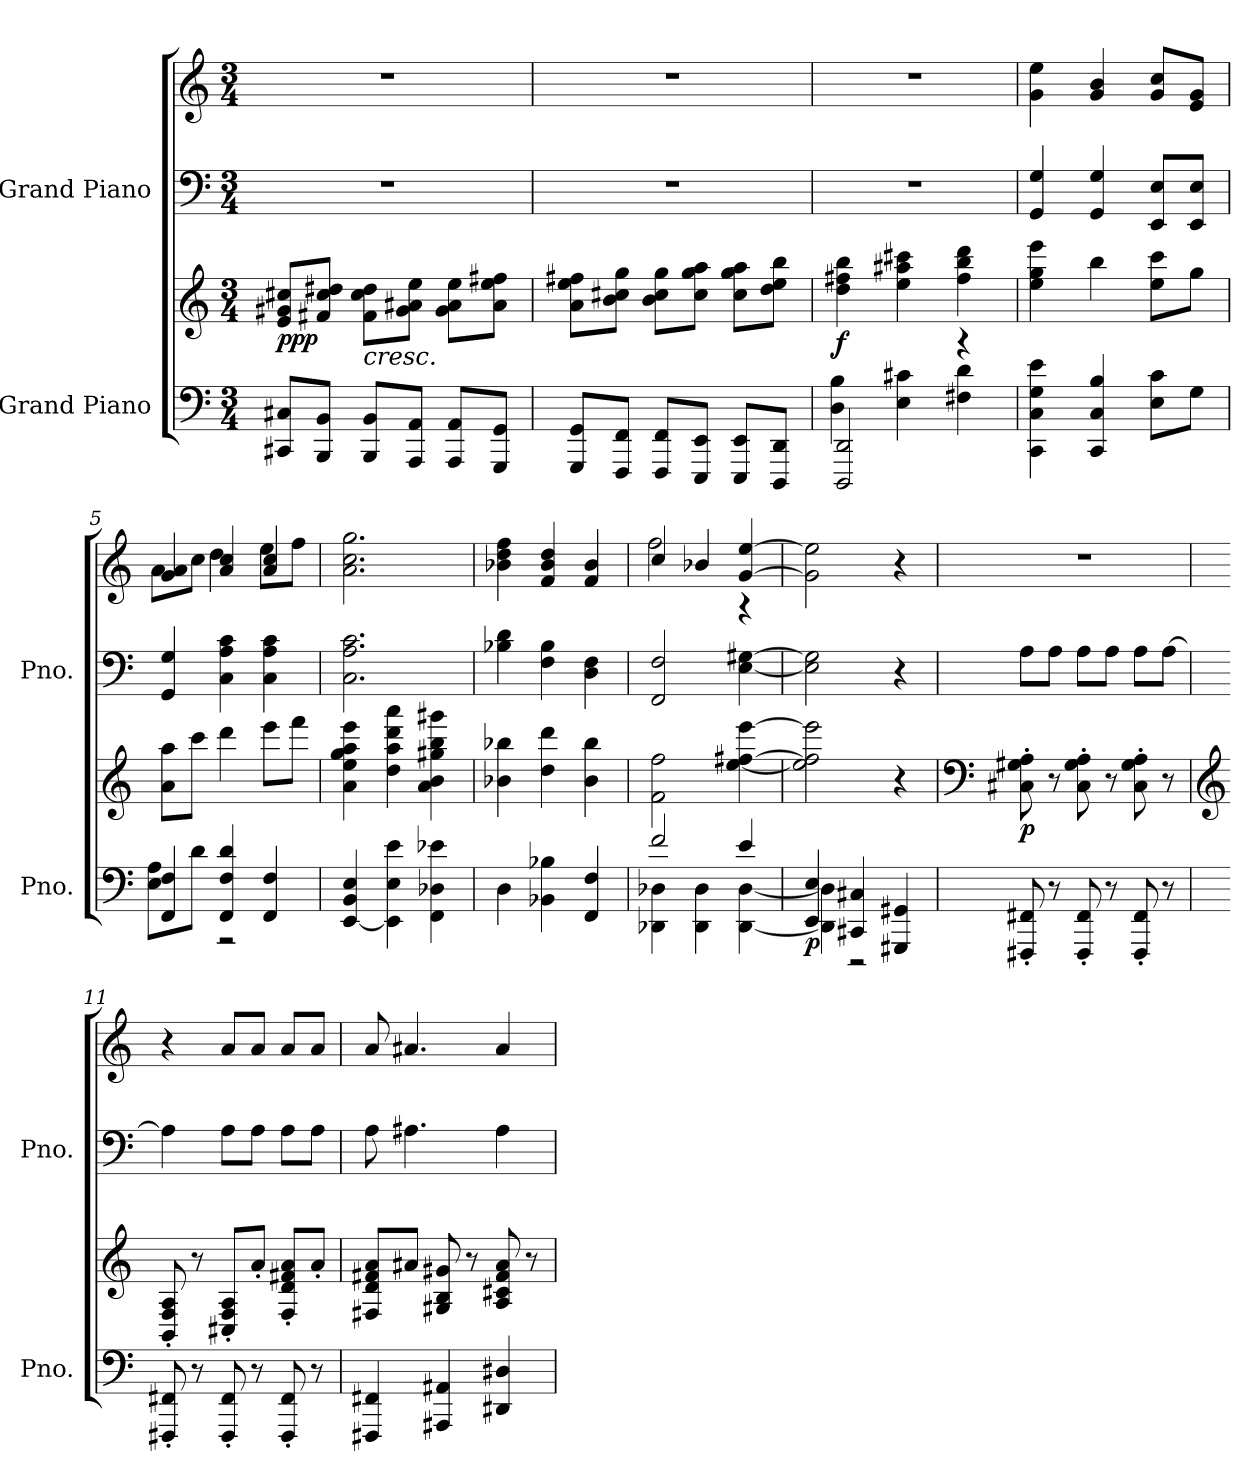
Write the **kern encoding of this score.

**kern	**kern	**dynam	**kern	**kern
*part2	*part2	*part2	*part1	*part1
*staff4	*staff3	*staff3/4	*staff2	*staff1
*I"Grand Piano	*	*	*I"Grand Piano	*
*I'Pno.	*	*	*I'Pno.	*
*clefF4	*clefG2	*	*clefF4	*clefG2
*k[]	*k[]	*	*k[]	*k[]
*M3/4	*M3/4	*	*M3/4	*M3/4
*MM80	*MM80	*	*MM80	*MM80
=1	=1	=1	=1	=1
!	!	!LO:DY:b	!	!
8CC#X/ 8C#X/L	8e/ 8g#X/ 8cc#X/L	ppp	2.r	2.r
8BBB/ 8BB/J	8f#X/ 8cc#/ 8dd#X/J	.	.	.
!	!LO:TX:b:i:t=cresc.	!	!	!
8BBB/ 8BB/L	8f#\ 8cc#\ 8dd#\L	.	.	.
8AAA/ 8AA/J	8g#\ 8a#X\ 8ee\J	.	.	.
8AAA/ 8AA/L	8g#\ 8a#\ 8ee\L	.	.	.
8GGG/ 8GG/J	8a#\ 8ee\ 8ff#X\J	.	.	.
=2	=2	=2	=2	=2
*	*	*	*	*MM70
8GGG/ 8GG/L	8a\ 8ee\ 8ff#X\L	.	2.r	2.r
8FFF/ 8FF/J	8b\ 8cc#X\ 8gg\J	.	.	.
8FFF/ 8FF/L	8b\ 8cc#\ 8gg\L	.	.	.
8EEE/ 8EE/J	8cc#\ 8gg\ 8aa\J	.	.	.
8EEE/ 8EE/L	8cc#\ 8gg\ 8aa\L	.	.	.
8DDD/ 8DD/J	8dd\ 8ee\ 8bb\J	.	.	.
=3	=3	=3	=3	=3
*	*	*	*	*MM65
*^	*	*	*	*
!	!	!	!LO:DY:b	!	!
2DDD/ 2DD/	4D\ 4B\	4dd\ 4ff#X\ 4bb\	f	2.r	2.r
.	4E\ 4c#X\	4ee\ 4aa#X\ 4ccc#X\	.	.	.
4r	4F#X\ 4d\	4ff#\ 4bb\ 4ddd\	.	.	.
*v	*v	*	*	*	*
=4	=4	=4	=4	=4
*	*	*	*	*MM60
4CC\ 4C\ 4G\ 4e\	4ee\ 4gg\ 4eee\	.	4GG/ 4G/	4g\ 4ee\
4CC/ 4C/ 4B/	4bb\	.	4GG/ 4G/	4g/ 4b/
8E\ 8c\L	8ee\ 8ccc\L	.	8EE/ 8E/L	8g/ 8cc/L
8G\J	8gg\J	.	8EE/ 8E/J	8e/ 8g/J
!!LO:LB:g=z
=5	=5	=5	=5	=5
*^	*	*	*	*^
4FF/ 4F/	8E\ 8A\L	8a\ 8aa\L	.	4GG/ 4G/	4g/ 4a/	8a\L
.	8d\J	8ccc\J	.	.	.	8cc\J
4FF/ 4F/ 4d/	2r	4ddd\	.	4C\ 4A\ 4c\	4a/ 4cc/	4dd\
4FF/ 4F/	.	8eee\L	.	4C\ 4A\ 4c\	4a/ 4cc/	8ee\L
.	.	8fff\J	.	.	.	8ff\J
*v	*v	*	*	*	*v	*v
=6	=6	=6	=6	=6
[4EE/ 4BB/ 4E/	4a\ 4ee\ 4gg\ 4aa\ 4eee\	.	2.C\ 2.A\ 2.c\	2.a\ 2.cc\ 2.gg\
4EE\] 4E\ 4e\	4dd\ 4aa\ 4ddd\ 4aaa\	.	.	.
4FF\ 4D-X\ 4e-X\	4a\ 4b\ 4gg#X\ 4bb\ 4ggg#X\	.	.	.
=7	=7	=7	=7	=7
4D\	4b-X\ 4bb-X\	.	4B-X\ 4d\	4b-X\ 4dd\ 4ff\
4BB-X\ 4B-X\	4dd\ 4ddd\	.	4F\ 4B-\	4f/ 4b-/ 4dd/
4FF/ 4F/	4b-\ 4bb-\	.	4D\ 4F\	4f/ 4b-/
=8	=8	=8	=8	=8
*^	*	*	*	*^
2f/	4DD-X\ 4D-X\	2f\ 2ff\	.	2FF/ 2F/	4cc/	2ff\
.	4DD-\ 4D-\	.	.	.	4b-X/	.
4e/	[4DD-\ [4D-\	[4ee\ [4ff#X\ [4eee\	.	[4E\ [4G#X\	[4g/ [4ee/	4r
=9	=9	=9	=9	=9	=9	=9
!	!	!	!LO:DY:b=2	!	!	!
*	*	*	*	*	*v	*v
4EE/ 4E/	4DD-\] 4D-\]	2ee\] 2ff#\] 2eee\]	p	2E\] 2G#\]	2g\] 2ee\]
4CC#X/ 4C#X/	2r	.	.	.	.
4GGG#X/ 4GG#X/	.	4r	.	4r	4r
*v	*v	*	*	*	*
=10	=10	=10	=10	=10
*	*clefF4	*	*	*
*	*	*	*	*MM80
!	!	!LO:DY:b	!	!
8FFF#X/' 8FF#X/'	8C#X\' 8G#X\' 8A\'	p	8A\L	2.r
8r	8r	.	8A\J	.
8FFF#/' 8FF#/'	8C#\' 8G#\' 8A\'	.	8A\L	.
8r	8r	.	8A\J	.
8FFF#/' 8FF#/'	8C#\' 8G#\' 8A\'	.	8A\L	.
8r	8r	.	[8A\J	.
!!LO:PB:g=z
=11	=11	=11	=11	=11
*	*clefG2	*	*	*
8FFF#X/' 8FF#X/'	8BB/' 8F/' 8A/'	.	4A\]	4r
8r	8r	.	.	.
8FFF#/' 8FF#/'	8C#X/' 8F/' 8A/'L	.	8A\L	8a/L
8r	8a'/J	.	8A\J	8a/J
8FFF#/' 8FF#/'	8F/' 8d/' 8f#X/' 8a/'L	.	8A\L	8a/L
8r	8a'/J	.	8A\J	8a/J
=12	=12	=12	=12	=12
4FFF#X/ 4FF#X/	8F#X/ 8d/ 8f#X/ 8a/L	.	8A\	8a/
.	8a#X/J	.	4.A#X\	4.a#X/
4AAA#X/ 4AA#X/	8G#X/ 8B/ 8g#X/	.	.	.
.	8r	.	.	.
4DD#X/ 4D#X/	8A/ 8c#X/ 8f#/ 8a#/	.	4A#\	4a#/
.	8r	.	.	.
=	=	=	=	=
*-	*-	*-	*-	*-
